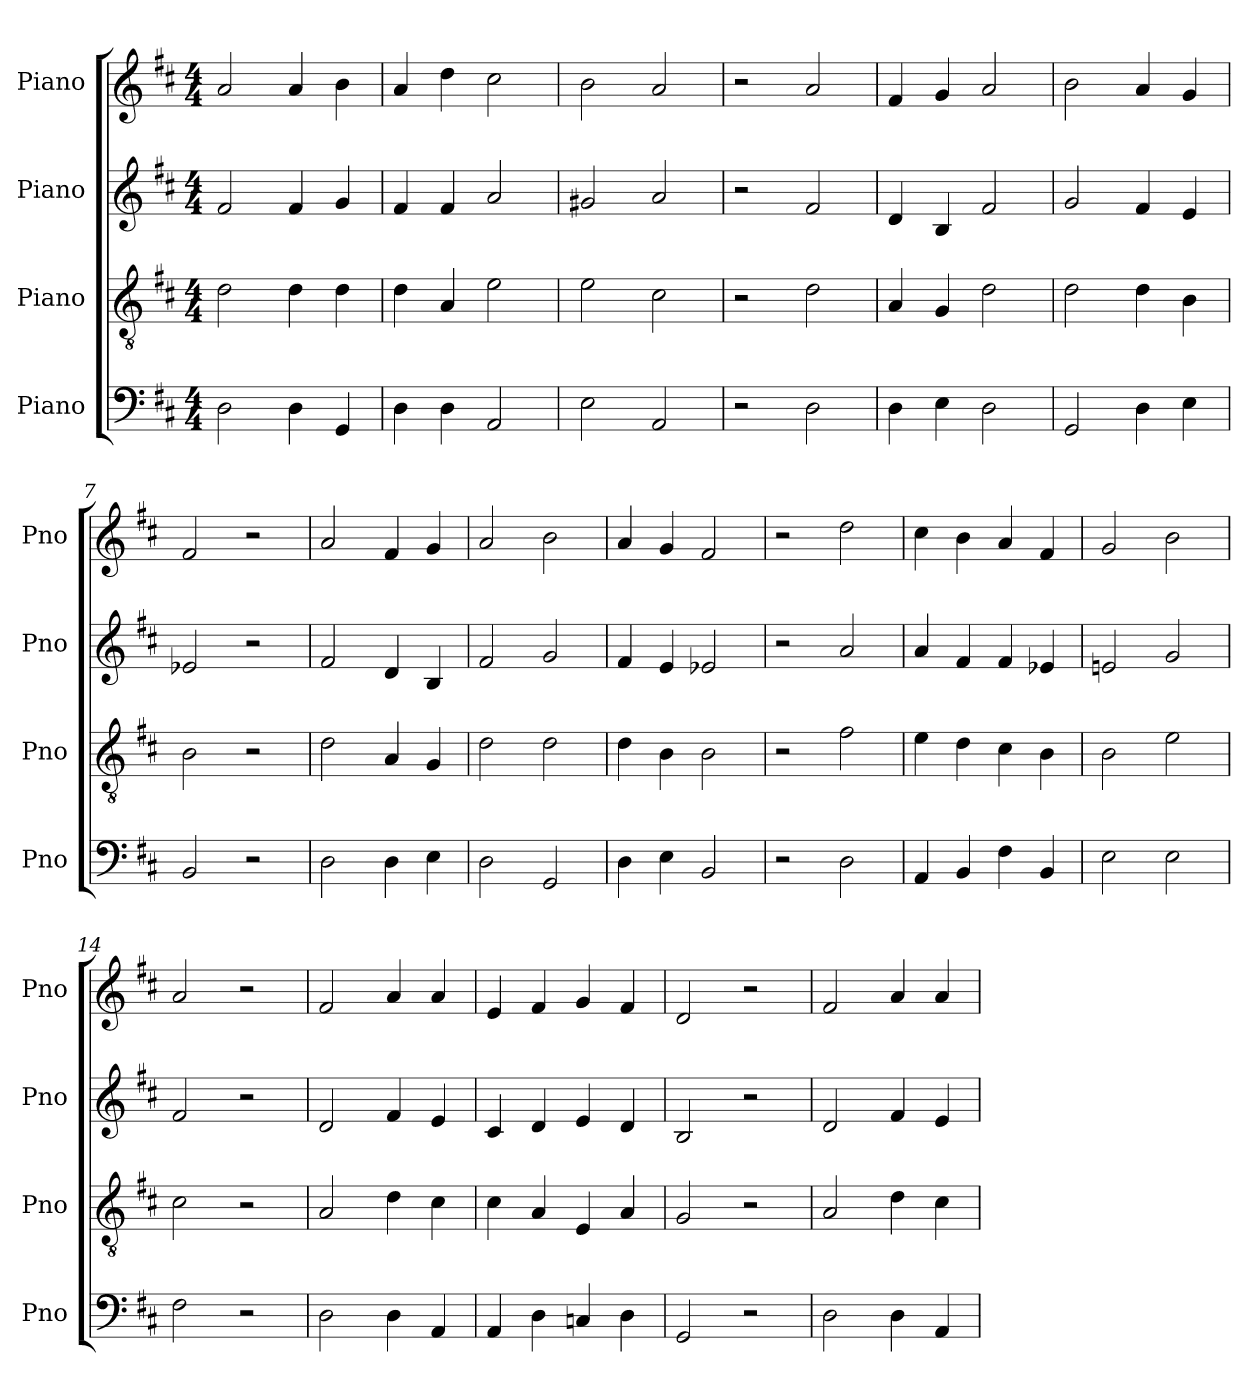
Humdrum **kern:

**kern	**kern	**kern	**kern
*part4	*part3	*part2	*part1
*staff4	*staff3	*staff2	*staff1
*I"Piano	*I"Piano	*I"Piano	*I"Piano
*I'Pno	*I'Pno	*I'Pno	*I'Pno
*clefF4	*clefGv2	*clefG2	*clefG2
*k[f#c#]	*k[f#c#]	*k[f#c#]	*k[f#c#]
*M4/4	*M4/4	*M4/4	*M4/4
=1	=1	=1	=1
2D\	2d\	2f#/	2a/
4D\	4d\	4f#/	4a/
4GG/	4d\	4g/	4b\
=2	=2	=2	=2
4D\	4d\	4f#/	4a/
4D\	4A/	4f#/	4dd\
2AA/	2e\	2a/	2cc#\
=3	=3	=3	=3
2E\	2e\	2g#X/	2b\
2AA/	2c#\	2a/	2a/
=4	=4	=4	=4
2r	2r	2r	2r
2D\	2d\	2f#/	2a/
=5	=5	=5	=5
4D\	4A/	4d/	4f#/
4E\	4G/	4B/	4g/
2D\	2d\	2f#/	2a/
=6	=6	=6	=6
2GG/	2d\	2g/	2b\
4D\	4d\	4f#/	4a/
4E\	4B\	4e/	4g/
=7	=7	=7	=7
2BB/	2B\	2e-X/	2f#/
2r	2r	2r	2r
=8	=8	=8	=8
2D\	2d\	2f#/	2a/
4D\	4A/	4d/	4f#/
4E\	4G/	4B/	4g/
=9	=9	=9	=9
2D\	2d\	2f#/	2a/
2GG/	2d\	2g/	2b\
!!LO:LB:g=z
=10	=10	=10	=10
4D\	4d\	4f#/	4a/
4E\	4B\	4e/	4g/
2BB/	2B\	2e-X/	2f#/
=11	=11	=11	=11
2r	2r	2r	2r
2D\	2f#\	2a/	2dd\
=12	=12	=12	=12
4AA/	4e\	4a/	4cc#\
4BB/	4d\	4f#/	4b\
4F#\	4c#\	4f#/	4a/
4BB/	4B\	4e-X/	4f#/
=13	=13	=13	=13
2E\	2B\	2en/	2g/
2E\	2e\	2g/	2b\
=14	=14	=14	=14
2F#\	2c#\	2f#/	2a/
2r	2r	2r	2r
=15	=15	=15	=15
2D\	2A/	2d/	2f#/
4D\	4d\	4f#/	4a/
4AA/	4c#\	4e/	4a/
=16	=16	=16	=16
4AA/	4c#\	4c#/	4e/
4D\	4A/	4d/	4f#/
4Cn/	4E/	4e/	4g/
4D\	4A/	4d/	4f#/
=17	=17	=17	=17
2GG/	2G/	2B/	2d/
2r	2r	2r	2r
=18	=18	=18	=18
2D\	2A/	2d/	2f#/
4D\	4d\	4f#/	4a/
4AA/	4c#\	4e/	4a/
=	=	=	=
*-	*-	*-	*-
